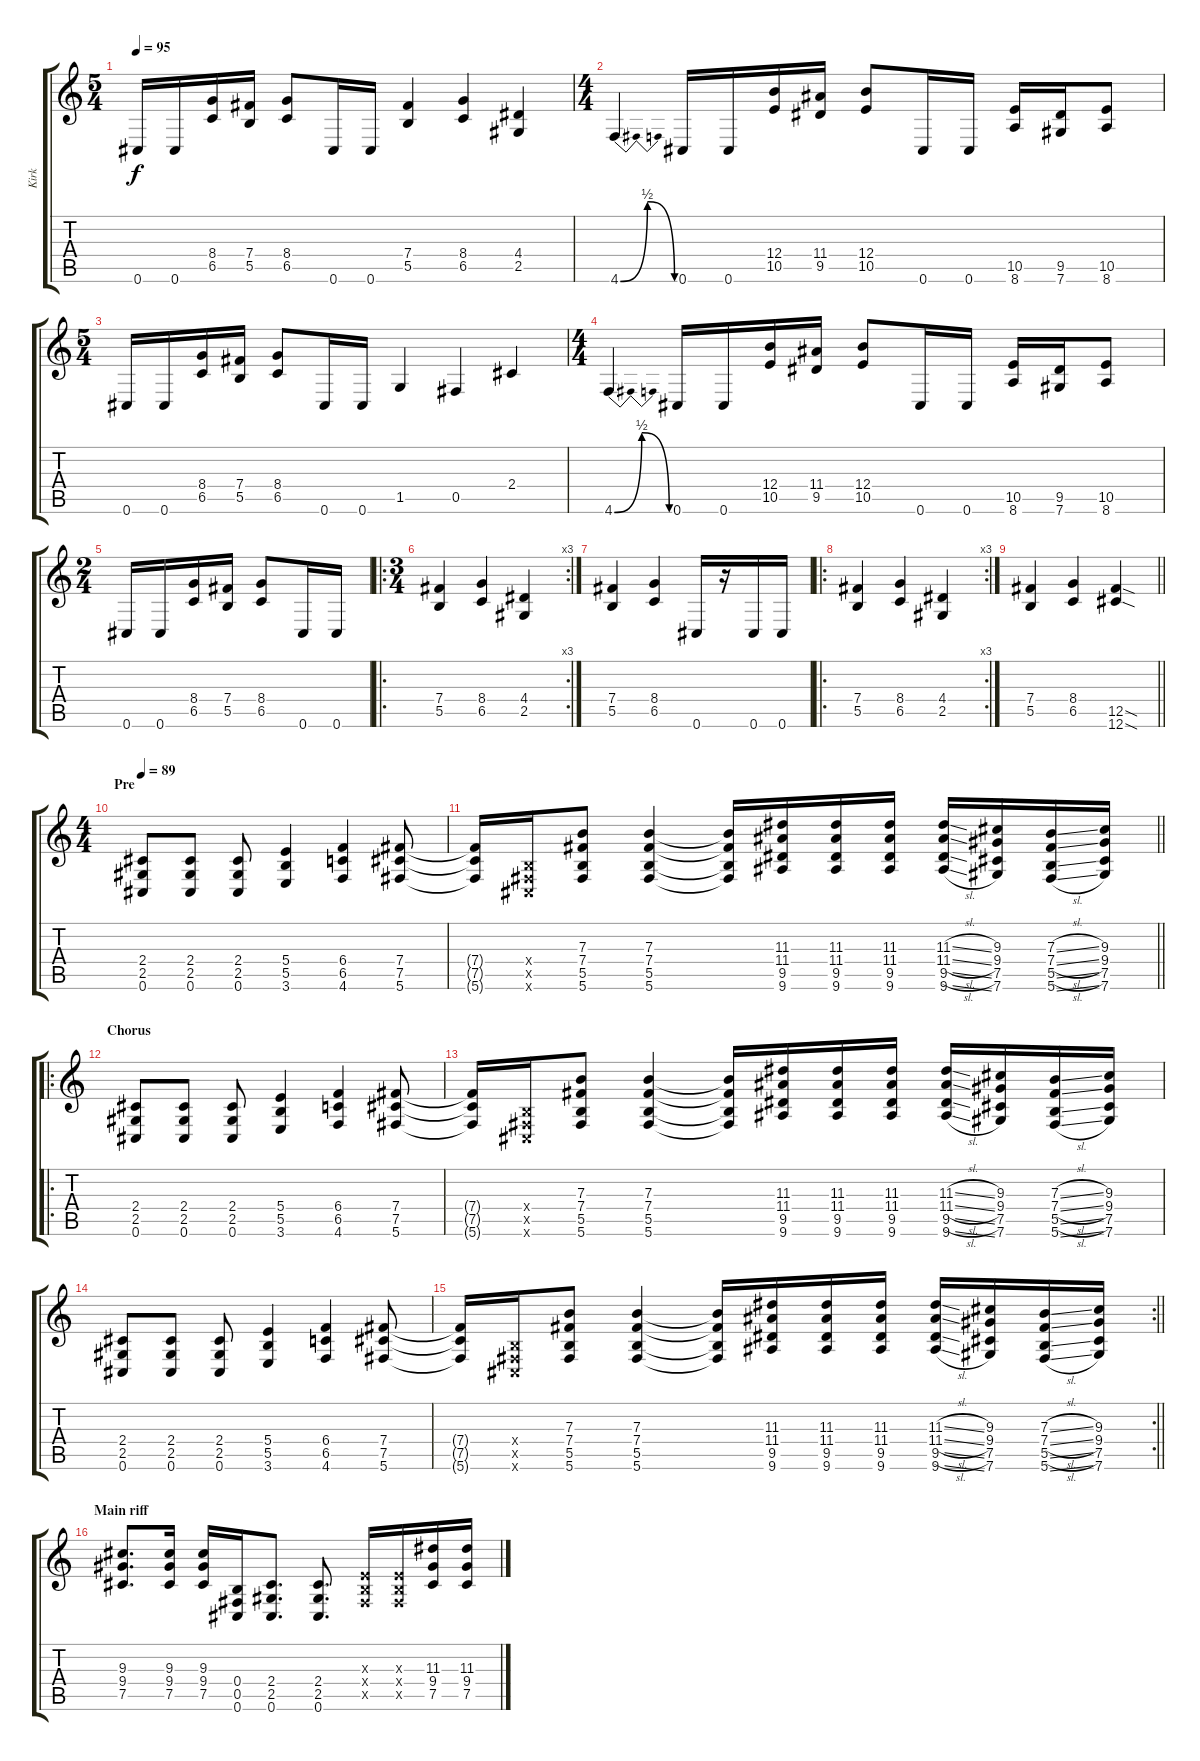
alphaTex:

\track ("Kirk" "Kirk") {instrument distortionguitar}
\staff {score tabs}
\tuning (Db4 Ab3 E3 B2 Gb2 Db2) {hide}
\ts (5 4)
\tempo 95
\clef g2
\ks c
0.6.16{dy f} 0.6.16 (8.4 6.5).16 (7.4 5.5).16 (8.4 6.5).8 0.6.16 0.6.16 (7.4 5.5).4 (8.4 6.5).4 (4.4 2.5).4 |
\ts (4 4)
4.6{be (bendrelease 0 0 10 2 35 2 60 0)}.4 0.6.16 0.6.16 (12.4 10.5).16 (11.4 9.5).16 (12.4 10.5).8 0.6.16 0.6.16 (10.5 8.6).16 (9.5 7.6).16 (10.5 8.6).8 |
\ts (5 4)
0.6.16 0.6.16 (8.4 6.5).16 (7.4 5.5).16 (8.4 6.5).8 0.6.16 0.6.16 1.5.4 0.5.4 2.4.4 |
\ts (4 4)
4.6{be (bendrelease 0 0 10 2 35 2 60 0)}.4 0.6.16 0.6.16 (12.4 10.5).16 (11.4 9.5).16 (12.4 10.5).8 0.6.16 0.6.16 (10.5 8.6).16 (9.5 7.6).16 (10.5 8.6).8 |
\ts (2 4)
0.6.16 0.6.16 (8.4 6.5).16 (7.4 5.5).16 (8.4 6.5).8 0.6.16 0.6.16 |
\ro
\rc 3
\ts (3 4)
(7.4 5.5).4 (8.4 6.5).4 (4.4 2.5).4 |
(7.4 5.5).4 (8.4 6.5).4 0.6.16 r.16 0.6.16 0.6.16 |
\ro
\rc 3
(7.4 5.5).4 (8.4 6.5).4 (4.4 2.5).4 |
\barLineRight lightlight
(7.4 5.5).4 (8.4 6.5).4 (12.5{sod} 12.6{sod}).4 |
\ts (4 4)
\section ("" "Pre")
\tempo 89
(2.4 2.5 0.6).8 (2.4 2.5 0.6).8 (2.4 2.5 0.6).8 (5.4 5.5 3.6).4 (6.4 6.5 4.6).4 (7.4 7.5 5.6).8 |
\barLineRight lightlight
(7.4{t} 7.5{t} 5.6{t}).16 (0.4{x} 0.5{x} 0.6{x}).16 (7.3 7.4 5.5 5.6).8 (7.3 7.4 5.5 5.6).4 (7.3{t} 7.4{t} 5.5{t} 5.6{t}).16 (11.3 11.4 9.5 9.6).16 (11.3 11.4 9.5 9.6).16 (11.3 11.4 9.5 9.6).16 (11.3{sl} 11.4{sl} 9.5{sl} 9.6{sl}).16 (9.3 9.4 7.5 7.6).16 (7.3{sl} 7.4{sl} 5.5{sl} 5.6{sl}).16 (9.3 9.4 7.5 7.6).16 |
\ro
\section ("" "Chorus")
(2.4 2.5 0.6).8 (2.4 2.5 0.6).8 (2.4 2.5 0.6).8 (5.4 5.5 3.6).4 (6.4 6.5 4.6).4 (7.4 7.5 5.6).8 |
(7.4{t} 7.5{t} 5.6{t}).16 (0.4{x} 0.5{x} 0.6{x}).16 (7.3 7.4 5.5 5.6).8 (7.3 7.4 5.5 5.6).4 (7.3{t} 7.4{t} 5.5{t} 5.6{t}).16 (11.3 11.4 9.5 9.6).16 (11.3 11.4 9.5 9.6).16 (11.3 11.4 9.5 9.6).16 (11.3{sl} 11.4{sl} 9.5{sl} 9.6{sl}).16 (9.3 9.4 7.5 7.6).16 (7.3{sl} 7.4{sl} 5.5{sl} 5.6{sl}).16 (9.3 9.4 7.5 7.6).16 |
(2.4 2.5 0.6).8 (2.4 2.5 0.6).8 (2.4 2.5 0.6).8 (5.4 5.5 3.6).4 (6.4 6.5 4.6).4 (7.4 7.5 5.6).8 |
\rc 2
\barLineRight lightlight
(7.4{t} 7.5{t} 5.6{t}).16 (0.4{x} 0.5{x} 0.6{x}).16 (7.3 7.4 5.5 5.6).8 (7.3 7.4 5.5 5.6).4 (7.3{t} 7.4{t} 5.5{t} 5.6{t}).16 (11.3 11.4 9.5 9.6).16 (11.3 11.4 9.5 9.6).16 (11.3 11.4 9.5 9.6).16 (11.3{sl} 11.4{sl} 9.5{sl} 9.6{sl}).16 (9.3 9.4 7.5 7.6).16 (7.3{sl} 7.4{sl} 5.5{sl} 5.6{sl}).16 (9.3 9.4 7.5 7.6).16 |
\section ("" "Main riff")
(9.3 9.4 7.5).8{d} (9.3 9.4 7.5).16 (9.3 9.4 7.5).16 (0.4 0.5 0.6).16 (2.4 2.5 0.6).8{d} (2.4 2.5 0.6).8{d} (0.3{x} 0.4{x} 0.5{x}).16 (0.3{x} 0.4{x} 0.5{x}).16 (11.3 9.4 7.5).16 (11.3 9.4 7.5).16
